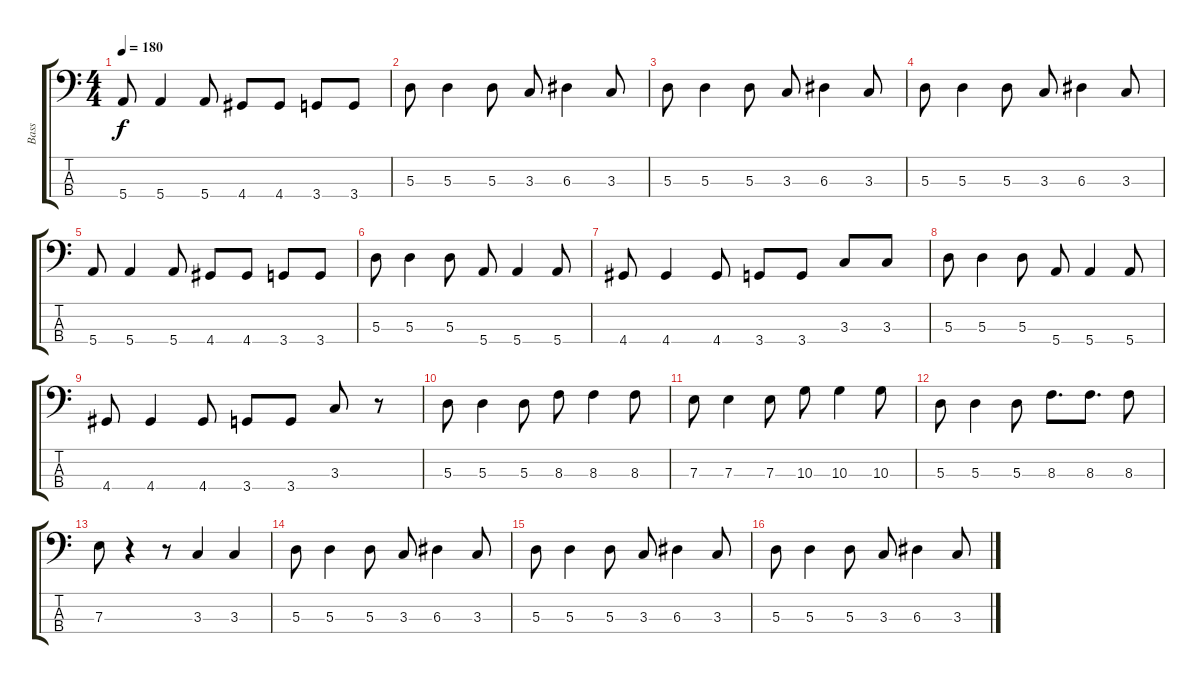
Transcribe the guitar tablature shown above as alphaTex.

\track ("Bass" "Bass") {instrument electricbasspick}
\staff {score tabs}
\tuning (G2 D2 A1 E1) {hide}
\ts (4 4)
\tempo 180
\clef f4
\ks c
5.4.8{dy f} 5.4.4 5.4.8 4.4.8 4.4.8 3.4.8 3.4.8 |
5.3.8 5.3.4 5.3.8 3.3.8 6.3.4 3.3.8 |
5.3.8 5.3.4 5.3.8 3.3.8 6.3.4 3.3.8 |
5.3.8 5.3.4 5.3.8 3.3.8 6.3.4 3.3.8 |
5.4.8 5.4.4 5.4.8 4.4.8 4.4.8 3.4.8 3.4.8 |
5.3.8 5.3.4 5.3.8 5.4.8 5.4.4 5.4.8 |
4.4.8 4.4.4 4.4.8 3.4.8 3.4.8 3.3.8 3.3.8 |
5.3.8 5.3.4 5.3.8 5.4.8 5.4.4 5.4.8 |
4.4.8 4.4.4 4.4.8 3.4.8 3.4.8 3.3.8 r.8 |
5.3.8 5.3.4 5.3.8 8.3.8 8.3.4 8.3.8 |
7.3.8 7.3.4 7.3.8 10.3.8 10.3.4 10.3.8 |
5.3.8 5.3.4 5.3.8 8.3.8{d} 8.3.8{d} 8.3.8 |
7.3.8 r.4 r.8 3.3.4 3.3.4 |
5.3.8 5.3.4 5.3.8 3.3.8 6.3.4 3.3.8 |
5.3.8 5.3.4 5.3.8 3.3.8 6.3.4 3.3.8 |
5.3.8 5.3.4 5.3.8 3.3.8 6.3.4 3.3.8
